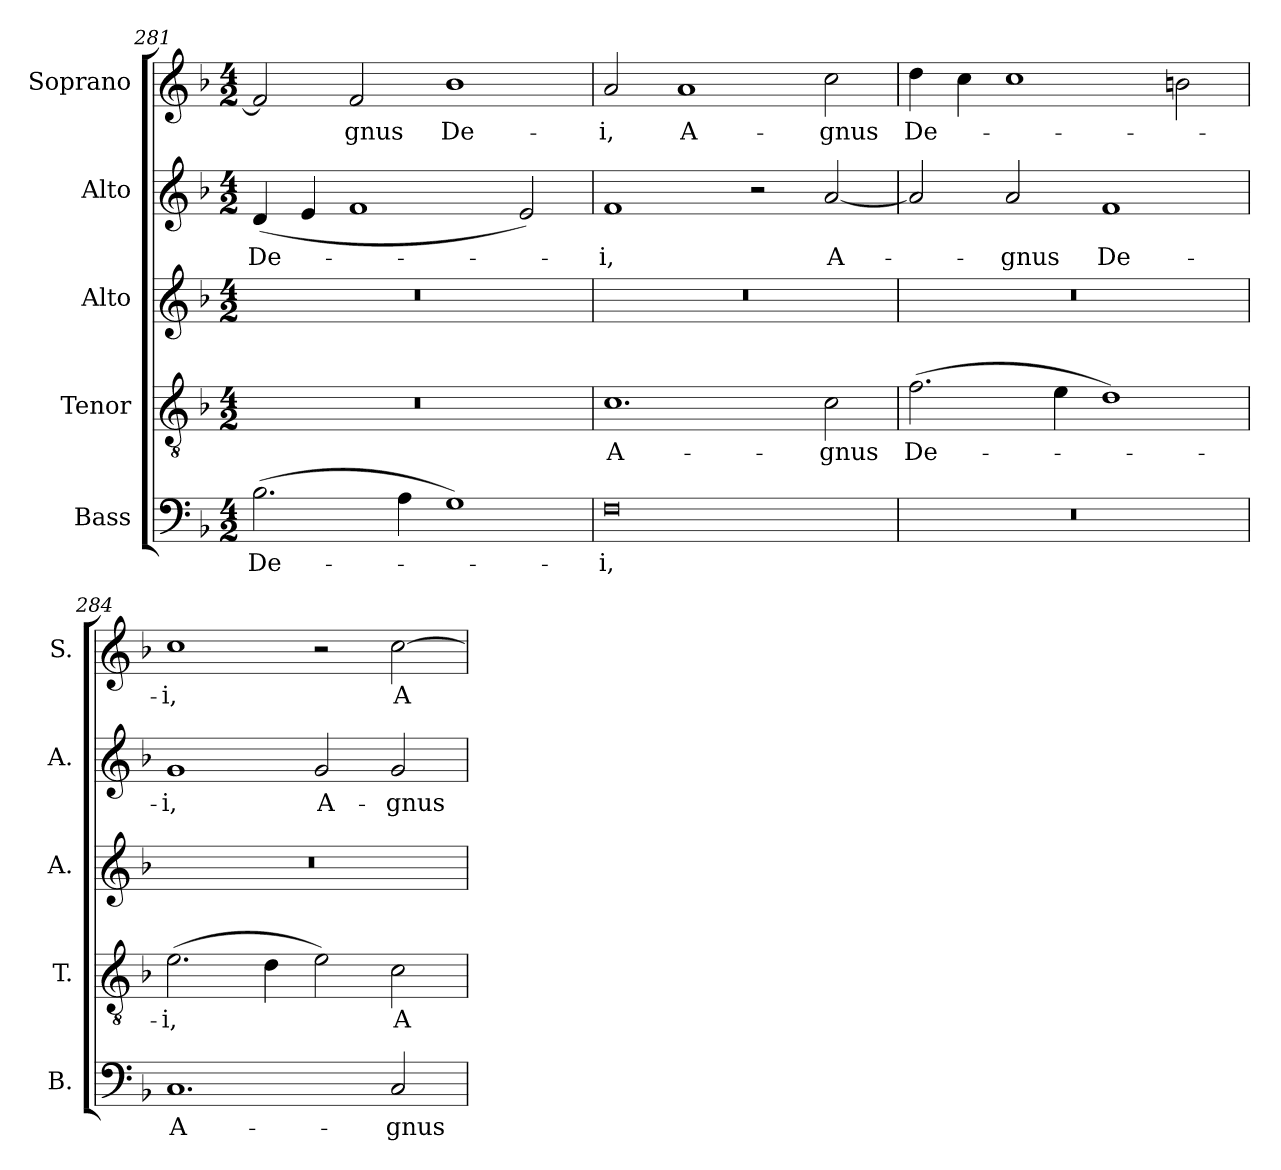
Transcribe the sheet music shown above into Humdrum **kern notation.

**kern	**text	**kern	**text	**kern	**kern	**text	**kern	**text
*part5	*part5	*part4	*part4	*part3	*part2	*part2	*part1	*part1
*staff5	*staff5	*staff4	*staff4	*staff3	*staff2	*staff2	*staff1	*staff1
*I"Bass	*	*I"Tenor	*	*I"Alto	*I"Alto	*	*I"Soprano	*
*I'B.	*	*I'T.	*	*I'A.	*I'A.	*	*I'S.	*
*clefF4	*	*clefGv2	*	*clefG2	*clefG2	*	*clefG2	*
*	*	*ITrd7c12	*	*	*	*	*	*
*k[b-]	*	*k[b-]	*	*k[b-]	*k[b-]	*	*k[b-]	*
*F:	*	*F:	*	*F:	*F:	*	*F:	*
*M4/2	*	*M4/2	*	*M4/2	*M4/2	*	*M4/2	*
=281	=281	=281	=281	=281	=281	=281	=281	=281
!	!LO:LY:b:color=#000000	!LO:N:vis=1	!	!LO:N:vis=1	!	!	!	!
!	!	!	!	!	!	!LO:LY:b:color=#000000	!	!
(2.B-i\	De-	0r	.	0r	(4di/	De-	2fi/]	.
.	.	.	.	.	4ei/	.	.	.
!	!	!	!	!	!	!	!	!LO:LY:b:color=#000000
.	.	.	.	.	1fi	.	2fi/	-gnus
4Ai\	.	.	.	.	.	.	.	.
!	!	!	!	!	!	!	!	!LO:LY:b:color=#000000
1Gi)	.	.	.	.	.	.	1b-i	De-
.	.	.	.	.	2ei/)	.	.	.
=282	=282	=282	=282	=282	=282	=282	=282	=282
!	!LO:LY:b:color=#000000	!	!	!	!	!	!	!
!	!	!	!LO:LY:b:color=#000000	!LO:N:vis=1	!	!	!	!
!	!	!	!	!	!	!LO:LY:b:color=#000000	!	!
!	!	!	!	!	!	!	!	!LO:LY:b:color=#000000
0Fi	-i,	1.Ci	A-	0r	1fi	-i,	2ai/	-i,
!	!	!	!	!	!	!	!	!LO:LY:b:color=#000000
.	.	.	.	.	.	.	1ai	A-
.	.	.	.	.	2r	.	.	.
!	!	!	!LO:LY:b:color=#000000	!	!	!	!	!
!	!	!	!	!	!	!LO:LY:b:color=#000000	!	!
!	!	!	!	!	!	!	!	!LO:LY:b:color=#000000
.	.	2Ci\	-gnus	.	[2ai/	A-	2cci\	-gnus
=283	=283	=283	=283	=283	=283	=283	=283	=283
!LO:N:vis=1	!	!	!	!	!	!	!	!
!	!	!	!LO:LY:b:color=#000000	!LO:N:vis=1	!	!	!	!
!	!	!	!	!	!	!	!	!LO:LY:b:color=#000000
0r	.	(2.Fi\	De-	0r	2ai/]	.	4ddi\	De-
.	.	.	.	.	.	.	4cci\	.
!	!	!	!	!	!	!LO:LY:b:color=#000000	!	!
.	.	.	.	.	2ai/	-gnus	1cci	.
.	.	4Ei\	.	.	.	.	.	.
!	!	!	!	!	!	!LO:LY:b:color=#000000	!	!
.	.	1Di)	.	.	1fi	De-	.	.
.	.	.	.	.	.	.	2bni\	.
=284	=284	=284	=284	=284	=284	=284	=284	=284
!	!LO:LY:b:color=#000000	!	!	!	!	!	!	!
!	!	!	!LO:LY:b:color=#000000	!LO:N:vis=1	!	!	!	!
!	!	!	!	!	!	!LO:LY:b:color=#000000	!	!
!	!	!	!	!	!	!	!	!LO:LY:b:color=#000000
1.Ci	A-	(2.Ei\	-i,	0r	1gi	-i,	1cci	-i,
.	.	4Di\	.	.	.	.	.	.
!	!	!	!	!	!	!LO:LY:b:color=#000000	!	!
.	.	2Ei\)	.	.	2gi/	A-	2r	.
!	!LO:LY:b:color=#000000	!	!	!	!	!	!	!
!	!	!	!LO:LY:b:color=#000000	!	!	!	!	!
!	!	!	!	!	!	!LO:LY:b:color=#000000	!	!
!	!	!	!	!	!	!	!	!LO:LY:b:color=#000000
2Ci/	-gnus	2Ci\	A-	.	2gi/	-gnus	[2cci\	A-
=	=	=	=	=	=	=	=	=
*-	*-	*-	*-	*-	*-	*-	*-	*-
